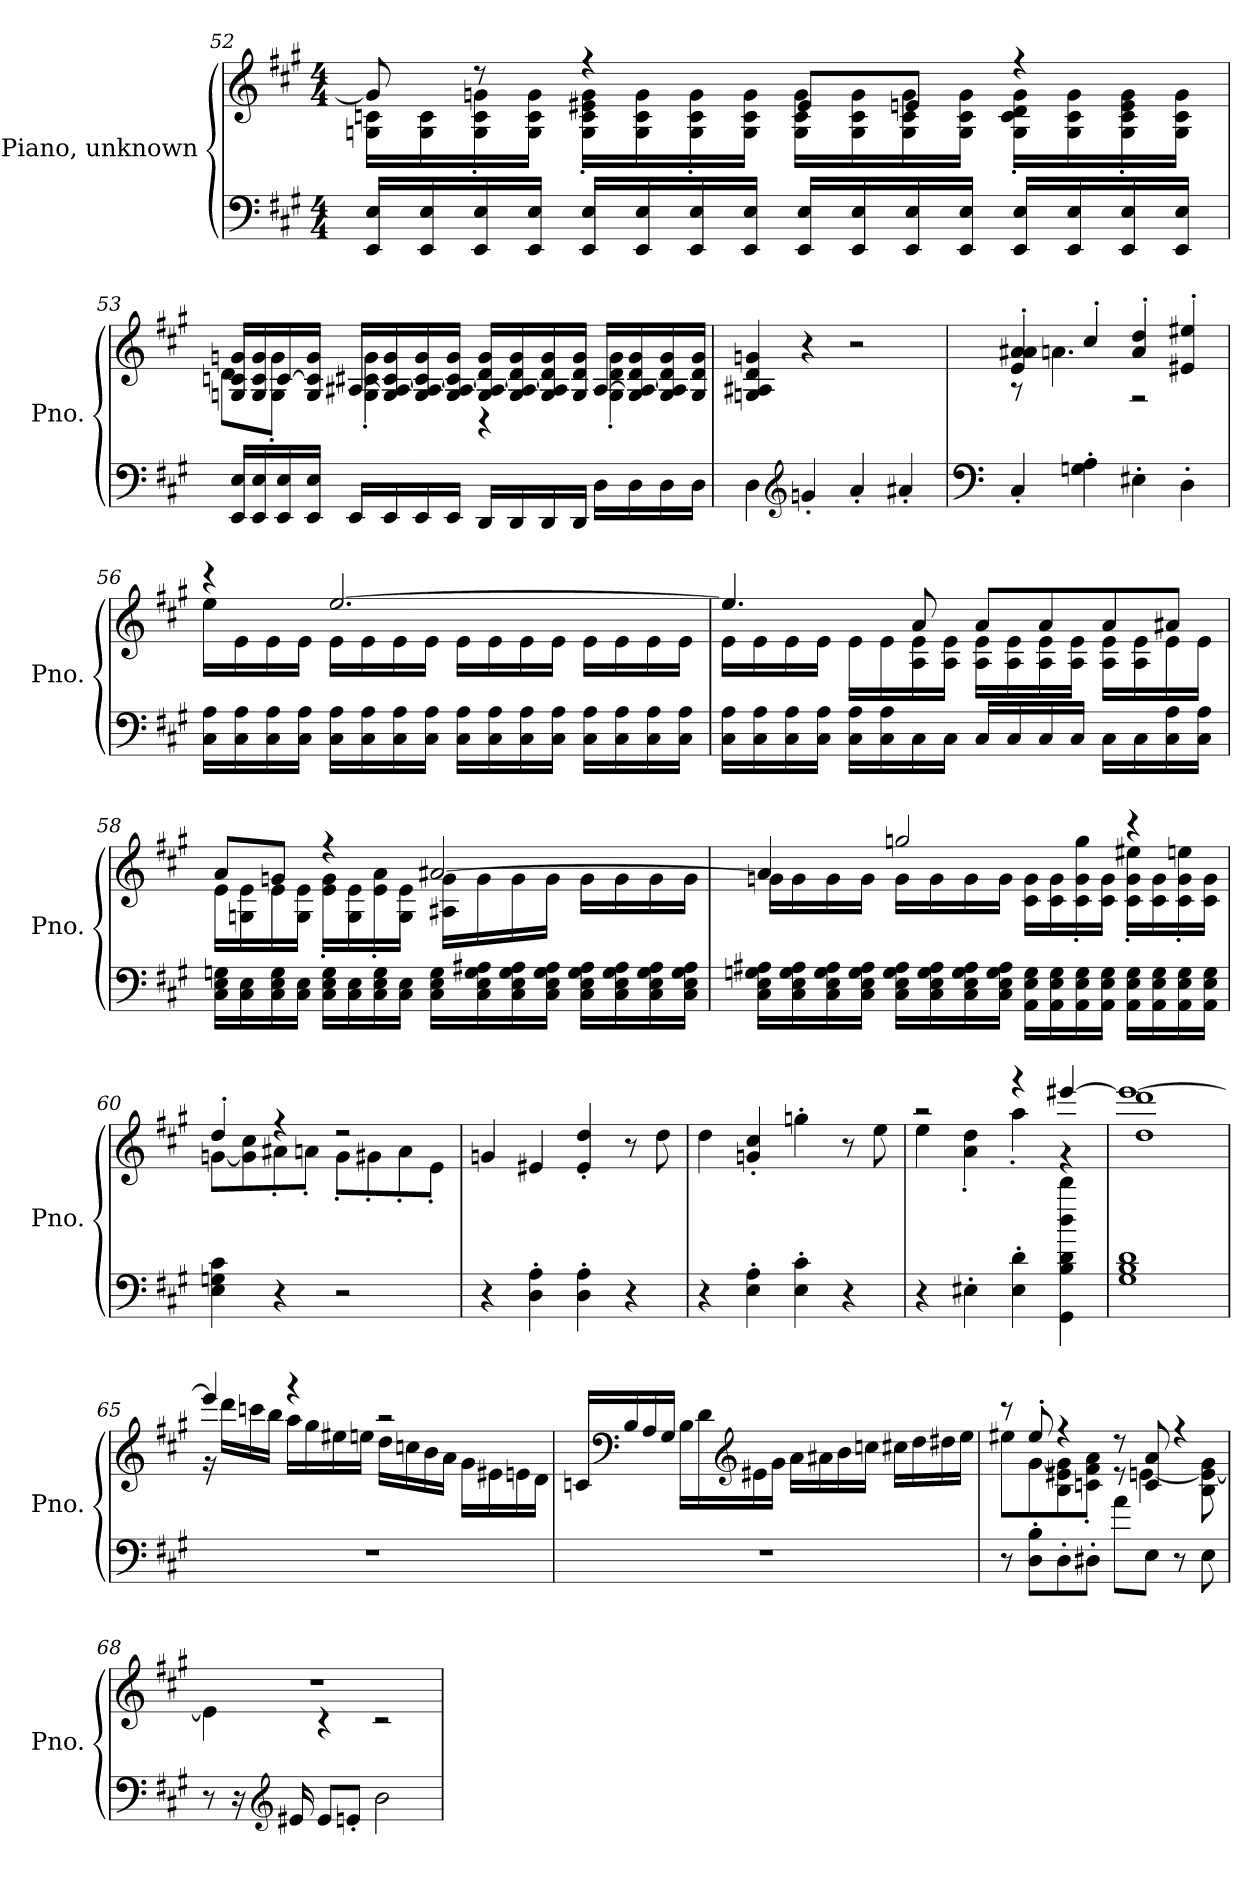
**kern	**kern
*part1	*part1
*staff2	*staff1
*I"Piano, unknown	*
*I'Pno.	*
!!LO:LB:g=z
*clefF4	*clefG2
*k[f#c#g#]	*k[f#c#g#]
*M4/4	*M4/4
=52	=52
*	*^
16EE/ 16E/LL	8g/]	16Gn\ 16cn\LL
16EE/ 16E/	.	16G\ 16c\
16EE/ 16E/	8r	16G\' 16c\' 16gn\'
16EE/ 16E/JJ	.	16G\ 16c\ 16g\JJ
16EE/ 16E/LL	4r	16G\' 16c\' 16e#X\' 16g\'LL
16EE/ 16E/	.	16G\ 16c\ 16g\
16EE/ 16E/	.	16G\' 16c\' 16g\'
16EE/ 16E/JJ	.	16G\ 16c\ 16g\JJ
16EE/ 16E/LL	8e#/L	16G\ 16c\ 16g\LL
16EE/ 16E/	.	16G\ 16c\ 16g\
16EE/ 16E/	8en/J	16G\ 16c\ 16g\
16EE/ 16E/JJ	.	16G\ 16c\ 16g\JJ
16EE/ 16E/LL	4r	16G\' 16c\' 16d\' 16g\'LL
16EE/ 16E/	.	16G\ 16c\ 16g\
16EE/ 16E/	.	16G\' 16c\' 16e\' 16g\'
16EE/ 16E/JJ	.	16G\ 16c\ 16g\JJ
!!LO:PB:g=z	!!
=53	=53	=53
16EE/ 16E/LL	16Gn/ 16cn/ 16gn/LL	8d\L
16EE/ 16E/	16G/ 16c/ 16g/	.
16EE/ 16E/	[16c/	8G\' 8g\'J
16EE/ 16E/JJ	16G/ 16c/] 16g/JJ	.
16EE/LL	[16A#X/LL	4G\' 4c#X\' 4g\'
16EE/	16G/ 16A#/_ 16c#/ 16g/	.
16EE/	16G/ 16A#/_ 16c#/ 16g/	.
16EE/JJ	16G/ 16A#/_ 16c#/ 16g/JJ	.
16DD/LL	16G/ 16A#/_ 16d/ 16g/LL	4r
16DD/	16G/ 16A#/_ 16d/ 16g/	.
16DD/	16G/ 16A#/] 16d/ 16g/	.
16DD/JJ	16G/ 16d/ 16g/JJ	.
16D\LL	[16A#/LL	4G\' 4d\' 4g\'
16D\	16G/ 16A#/_ 16d/ 16g/	.
16D\	16G/ 16A#/] 16d/ 16g/	.
16D\JJ	16G/ 16d/ 16g/JJ	.
*	*v	*v
=54	=54
4D\	4Gn/ 4A#X/ 4d/ 4gn/
*clefG2	*
4gn'/	4r
4a'/	2r
4a#X'/	.
!!LO:LB:g=z
=55	=55
*clefF4	*
*	*^
4C#'/	4e/' 4a/' 4a#X/'	8r
.	.	4.an\
4Gn\' 4A\'	4cc#'/	.
4E#X'\	4a/' 4dd/'	2r
4D'\	4e#X/' 4ee#X/'	.
=56	=56	=56
16C#\ 16A\LL	4r	16ee\LL
16C#\ 16A\	.	16e\
16C#\ 16A\	.	16e\
16C#\ 16A\JJ	.	16e\JJ
16C#\ 16A\LL	[2.ee/	16e\LL
16C#\ 16A\	.	16e\
16C#\ 16A\	.	16e\
16C#\ 16A\JJ	.	16e\JJ
16C#\ 16A\LL	.	16e\LL
16C#\ 16A\	.	16e\
16C#\ 16A\	.	16e\
16C#\ 16A\JJ	.	16e\JJ
16C#\ 16A\LL	.	16e\LL
16C#\ 16A\	.	16e\
16C#\ 16A\	.	16e\
16C#\ 16A\JJ	.	16e\JJ
!!LO:LB:g=z	!!
=57	=57	=57
16C#\ 16A\LL	4.ee/]	16e\LL
16C#\ 16A\	.	16e\
16C#\ 16A\	.	16e\
16C#\ 16A\JJ	.	16e\JJ
16C#\ 16A\LL	.	16e\LL
16C#\ 16A\	.	16e\
16C#\	8a/	16A\ 16e\
16C#\JJ	.	16A\ 16e\JJ
16C#/LL	8a/L	16A\ 16e\LL
16C#/	.	16A\ 16e\
16C#/	8a/	16A\ 16e\
16C#/JJ	.	16A\ 16e\JJ
16C#\LL	8a/	16A\ 16e\LL
16C#\	.	16A\ 16e\
16C#\ 16A\	8a#X/J	16e\
16C#\ 16A\JJ	.	16e\JJ
=58	=58	=58
16C#\ 16E\ 16Gn\LL	8a/L	16e\LL
16C#\ 16E\	.	16Gn\ 16e\
16C#\ 16E\ 16G\	8gn/J	16e\
16C#\ 16E\JJ	.	16G\ 16e\JJ
16C#\ 16E\ 16G\LL	4r	16e\' 16g\'LL
16C#\ 16E\	.	16G\ 16e\
16C#\ 16E\ 16G\	.	16e\' 16a\'
16C#\ 16E\JJ	.	16G\ 16e\JJ
16C#\ 16E\ 16G\LL	[2a#X/	16A#X\ 16g\LL
16C#\ 16E\ 16G\ 16A#X\	.	16g\
16C#\ 16E\ 16G\ 16A#\	.	16g\
16C#\ 16E\ 16G\ 16A#\JJ	.	16g\JJ
16C#\ 16E\ 16G\ 16A#\LL	.	16g\LL
16C#\ 16E\ 16G\ 16A#\	.	16g\
16C#\ 16E\ 16G\ 16A#\	.	16g\
16C#\ 16E\ 16G\ 16A#\JJ	.	16g\JJ
!!LO:LB:g=z	!!
=59	=59	=59
16C#\ 16E\ 16Gn\ 16A#X\LL	4a#/]	16gn\LL
16C#\ 16E\ 16G\ 16A#\	.	16g\
16C#\ 16E\ 16G\ 16A#\	.	16g\
16C#\ 16E\ 16G\ 16A#\JJ	.	16g\JJ
16C#\ 16E\ 16G\ 16A#\LL	2ggn/	16g\LL
16C#\ 16E\ 16G\ 16A#\	.	16g\
16C#\ 16E\ 16G\ 16A#\	.	16g\
16C#\ 16E\ 16G\ 16A#\JJ	.	16g\JJ
16AA\ 16E\ 16G\LL	.	16c#\ 16g\LL
16AA\ 16E\ 16G\	.	16c#\ 16g\
16AA\ 16E\ 16G\	.	16c#\' 16g\' 16gg\'
16AA\ 16E\ 16G\JJ	.	16c#\ 16g\JJ
16AA\ 16E\ 16G\LL	4r	16c#\' 16g\' 16ee#X\'LL
16AA\ 16E\ 16G\	.	16c#\ 16g\
16AA\ 16E\ 16G\	.	16c#\' 16g\' 16een\'
16AA\ 16E\ 16G\JJ	.	16c#\ 16g\JJ
=60	=60	=60
4E\ 4Gn\ 4c#\	4dd'/	[8gn\L
.	.	8g\] 8cc#\
4r	4r	8a#X'\
.	.	8an'\J
2r	2r	8g'\L
.	.	8g#X'\
.	.	8a'\
.	.	8e'\J
*	*v	*v
=61	=61
4r	4gn/
4D\' 4A\'	4e#X/
4D\' 4A\'	4e#/' 4dd/'
4r	8r
.	8dd\
!!LO:LB:g=z
=62	=62
4r	4dd\
4E\' 4A\'	4gn/' 4cc#/'
4E\' 4c#\'	4ggn'\
4r	8r
.	8ee\
=63	=63
*	*^
4r	2r	4ee\
4E#X'\	.	4a\' 4dd\'
4E#\' 4d\'	4r	4aa'\
4GG#\ 4B\ 4d\ 4dd\ 4ddd\	[4eee#X/	4r
=64	=64	=64
1G# 1B 1d	1eee#_	1dd 1ddd
=65	=65	=65
1r	4eee#/]	16r
.	.	16ddd\LL
.	.	16cccn\
.	.	16bb\JJ
.	4r	16aa\LL
.	.	16gg#\
.	.	16ee#X\
.	.	16een\JJ
.	2r	16dd\LL
.	.	16ccn\
.	.	16b\
.	.	16a\JJ
.	.	16g#\LL
.	.	16e#X\
.	.	16en\
.	.	16d\JJ
*	*v	*v
!!LO:LB:g=z
=66	=66
1r	16cn/LL
*	*clefF4
.	16B/
.	16A/
.	16G#/JJ
.	16B\LL
.	16d\
*	*clefG2
.	16e#X\
.	16g#\JJ
.	16a\LL
.	16a#X\
.	16b\
.	16ccn\JJ
.	16cc#X\LL
.	16dd\
.	16dd#X\
.	16ee\JJ
=67	=67
*	*^
8r	8r	8ee#X\L
8D\' 8B\'L	8ee#'/	[8g#\
8D'\	4r	8B\ 8e#X\ 8g#\]
8D#X'\J	.	8cn\' 8f#\' 8a\'J
8a\L	8r	8r
8E\J	8c/ 8a/	[4en\
8r	4r	.
8E\	.	8B\ 8e\_ 8g#\
!!LO:PB:g=z	!!
=68	=68	=68
8r	1r	4e\]
16r	.	.
*clefG2	*	*
16e#X/	.	.
8e#/L	.	4r
8en'/J	.	.
2b\	.	2r
*	*v	*v
=	=
*-	*-
